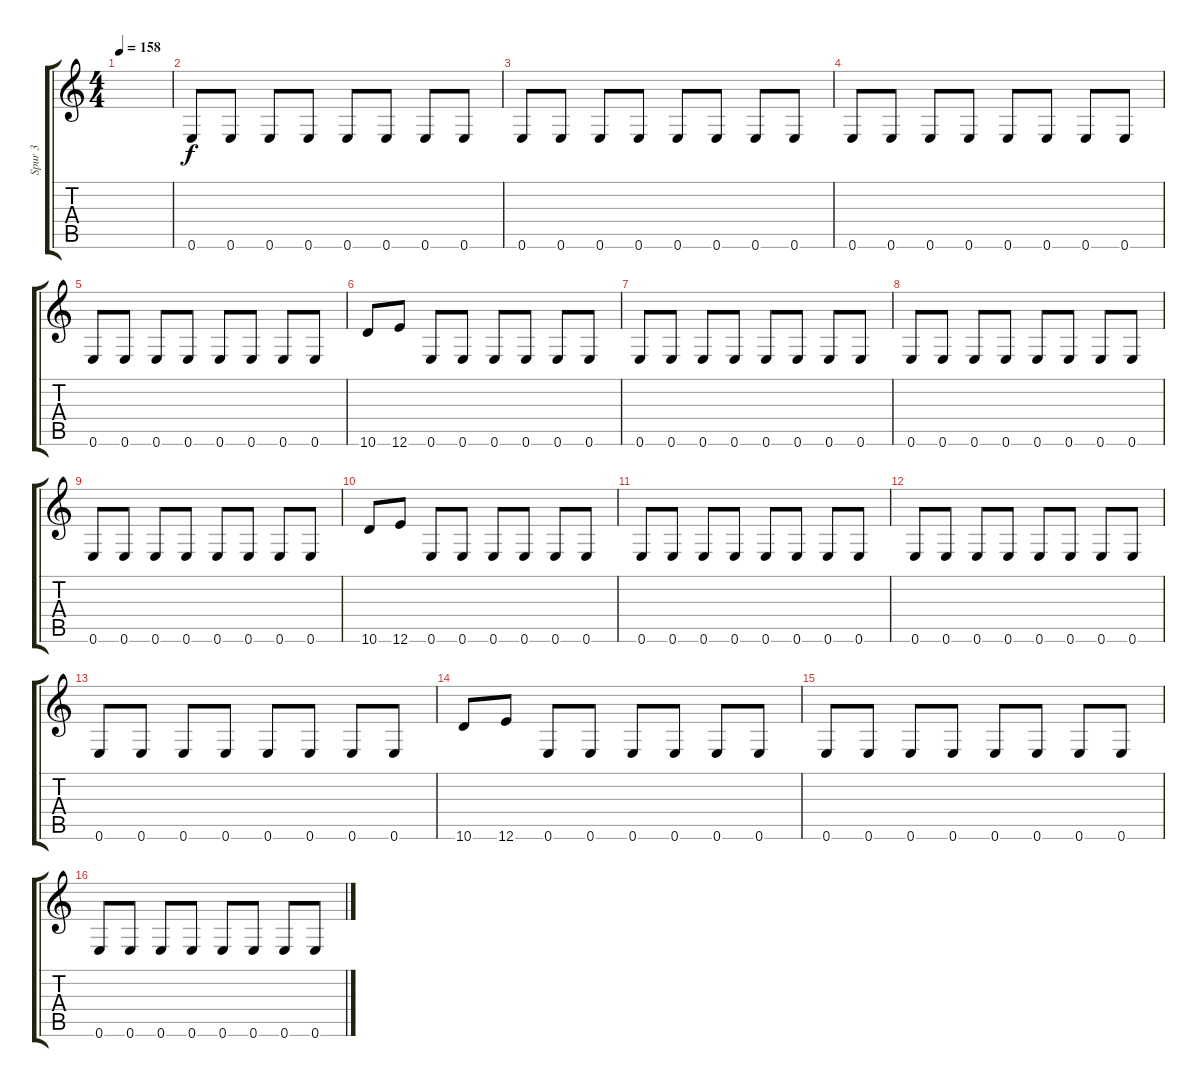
\track ("Spur 3" "Spur 3") {instrument overdrivenguitar}
\staff {score tabs}
\tuning (E4 B3 G3 D3 A2 E2) {hide}
\ts (4 4)
\tempo 158
\clef g2
\ks c
|
0.6.8 0.6.8 0.6.8 0.6.8 0.6.8 0.6.8 0.6.8 0.6.8 |
0.6.8 0.6.8 0.6.8 0.6.8 0.6.8 0.6.8 0.6.8 0.6.8 |
0.6.8 0.6.8 0.6.8 0.6.8 0.6.8 0.6.8 0.6.8 0.6.8 |
0.6.8 0.6.8 0.6.8 0.6.8 0.6.8 0.6.8 0.6.8 0.6.8 |
10.6.8 12.6.8 0.6.8 0.6.8 0.6.8 0.6.8 0.6.8 0.6.8 |
0.6.8 0.6.8 0.6.8 0.6.8 0.6.8 0.6.8 0.6.8 0.6.8 |
0.6.8 0.6.8 0.6.8 0.6.8 0.6.8 0.6.8 0.6.8 0.6.8 |
0.6.8 0.6.8 0.6.8 0.6.8 0.6.8 0.6.8 0.6.8 0.6.8 |
10.6.8 12.6.8 0.6.8 0.6.8 0.6.8 0.6.8 0.6.8 0.6.8 |
0.6.8 0.6.8 0.6.8 0.6.8 0.6.8 0.6.8 0.6.8 0.6.8 |
0.6.8 0.6.8 0.6.8 0.6.8 0.6.8 0.6.8 0.6.8 0.6.8 |
0.6.8 0.6.8 0.6.8 0.6.8 0.6.8 0.6.8 0.6.8 0.6.8 |
10.6.8 12.6.8 0.6.8 0.6.8 0.6.8 0.6.8 0.6.8 0.6.8 |
0.6.8 0.6.8 0.6.8 0.6.8 0.6.8 0.6.8 0.6.8 0.6.8 |
0.6.8 0.6.8 0.6.8 0.6.8 0.6.8 0.6.8 0.6.8 0.6.8
